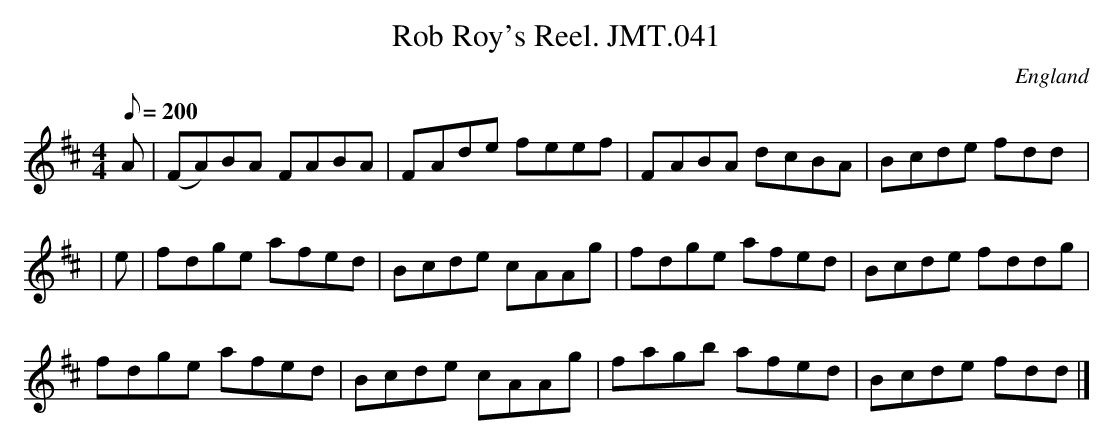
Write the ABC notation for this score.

X:1
T:Rob Roy's Reel. JMT.041
M:4/4
L:1/8
Q:200
O:England
K:D
A|(FA)BA FABA|F-Ade f-eef|F-ABA d-cBA|B-cde f-dd|:!
|e|f-dge a-fed|B-cde c-AAg|f-dge afed|B-cde f-ddg|!
f-dge a-fed|Bcde c-AAg|f-agb a-fed|B-cde f-dd|]
